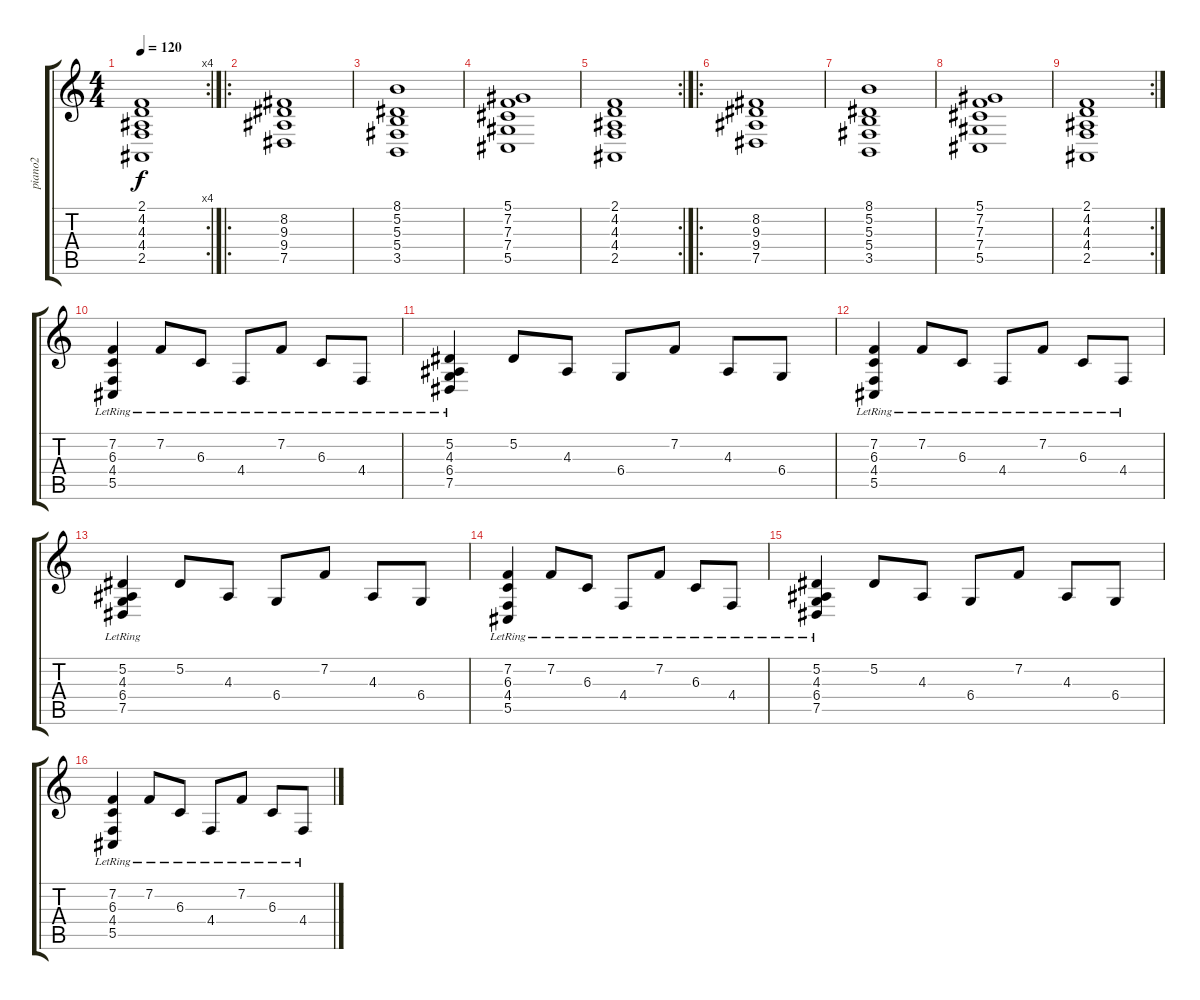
\track ("piano2" "piano2") {instrument acousticgrandpiano}
\staff {score tabs}
\tuning (Eb4 Bb3 Gb3 Db3 Ab2 Eb2) {hide}
\rc 4
\ts (4 4)
\tempo 120
\clef g2
\ks c
(2.1 4.2 4.3 4.4 2.5).1{dy f} |
\ro
(8.2 9.3 9.4 7.5).1{instrument drawbarorgan} |
(8.1 5.2 5.3 5.4 3.5).1 |
(5.1 7.2 7.3 7.4 5.5).1 |
\rc 2
(2.1 4.2 4.3 4.4 2.5).1 |
\ro
(8.2 9.3 9.4 7.5).1{instrument drawbarorgan} |
(8.1 5.2 5.3 5.4 3.5).1 |
(5.1 7.2 7.3 7.4 5.5).1 |
\rc 2
(2.1 4.2 4.3 4.4 2.5).1 |
(7.2{lr} 6.3{lr} 4.4{lr} 5.5{lr}).4 7.2{lr}.8 6.3{lr}.8 4.4{lr}.8 7.2{lr}.8 6.3{lr}.8 4.4{lr}.8 |
(5.2{lr} 4.3{lr} 6.4{lr} 7.5{lr}).4 5.2.8 4.3.8 6.4.8 7.2.8 4.3.8 6.4.8 |
(7.2{lr} 6.3{lr} 4.4{lr} 5.5{lr}).4 7.2{lr}.8 6.3{lr}.8 4.4{lr}.8 7.2{lr}.8 6.3{lr}.8 4.4{lr}.8 |
(5.2{lr} 4.3{lr} 6.4{lr} 7.5{lr}).4 5.2.8 4.3.8 6.4.8 7.2.8 4.3.8 6.4.8 |
(7.2{lr} 6.3{lr} 4.4{lr} 5.5{lr}).4 7.2{lr}.8 6.3{lr}.8 4.4{lr}.8 7.2{lr}.8 6.3{lr}.8 4.4{lr}.8 |
(5.2{lr} 4.3{lr} 6.4{lr} 7.5{lr}).4 5.2.8 4.3.8 6.4.8 7.2.8 4.3.8 6.4.8 |
(7.2{lr} 6.3{lr} 4.4{lr} 5.5{lr}).4 7.2{lr}.8 6.3{lr}.8 4.4{lr}.8 7.2{lr}.8 6.3{lr}.8 4.4{lr}.8
